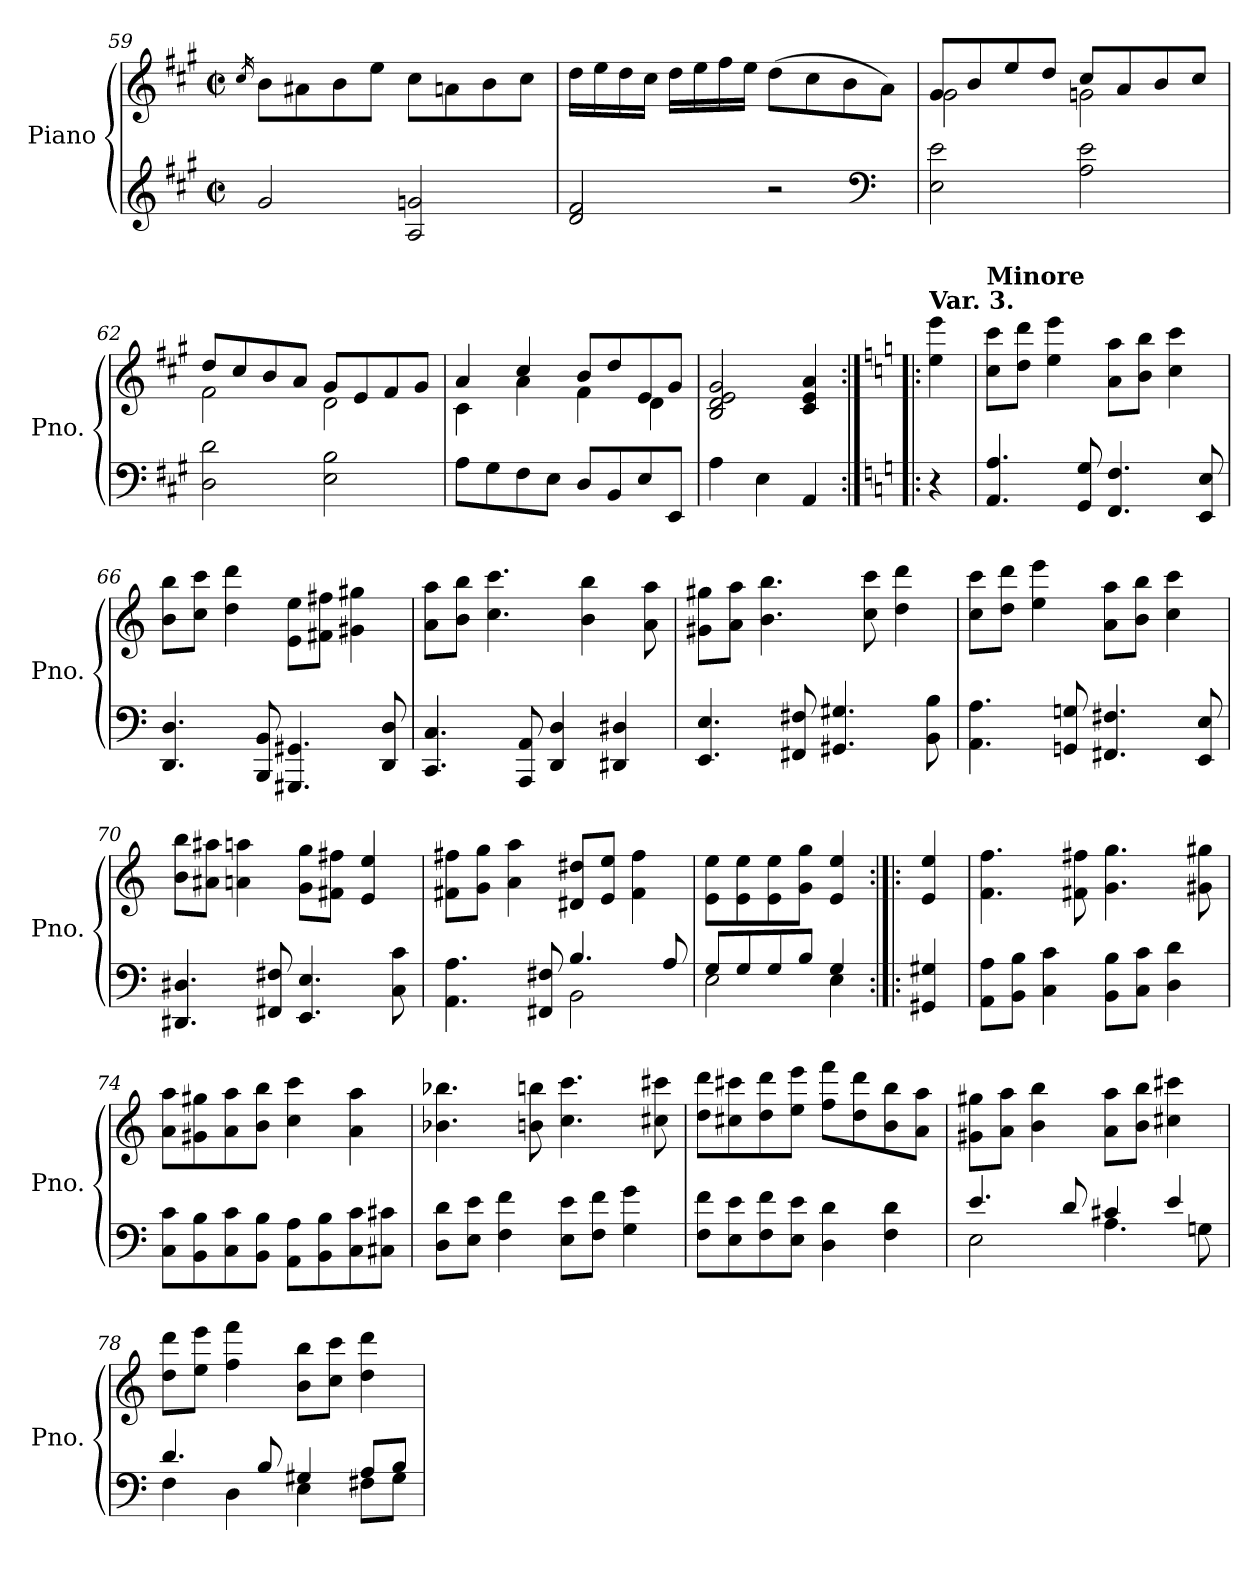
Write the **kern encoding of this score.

**kern	**kern
*part1	*part1
*staff2	*staff1
*I"Piano	*
*I'Pno.	*
!!LO:LB:g=z
*clefG2	*clefG2
*k[f#c#g#]	*k[f#c#g#]
*A:	*A:
*M2/2	*M2/2
*met(c|)	*met(c|)
=59	=59
.	16qcc#/
2g#/	8b\L
.	8a#X\
.	8b\
.	8ee\J
2A/ 2gn/	8cc#\L
.	8an\
.	8b\
.	8cc#\J
=60	=60
2d/ 2f#/	16dd\LL
.	16ee\
.	16dd\
.	16cc#\JJ
.	16dd\LL
.	16ee\
.	16ff#\
.	16ee\JJ
2r	(8dd\L
.	8cc#\
.	8b\
*clefF4	*
.	8a\J)
=61	=61
*	*^
2E\ 2e\	8g#/L	2g#\
.	8b/	.
.	8ee/	.
.	8dd/J	.
2A\ 2e\	8cc#/L	2gn\
.	8a/	.
.	8b/	.
.	8cc#/J	.
=62	=62	=62
2D\ 2d\	8dd/L	2f#\
.	8cc#/	.
.	8b/	.
.	8a/J	.
2E\ 2B\	8g#/L	2d\
.	8e/	.
.	8f#/	.
.	8g#/J	.
!!LO:LB:g=z	!!
=63	=63	=63
8A\L	4a/	4c#\
8G#\	.	.
8F#\	4cc#/	4a\
8E\J	.	.
8D/L	8b/L	4f#\
8BB/	8dd/	.
8E/	8e/	4d\
8EE/J	8g#/J	.
*	*v	*v
=64	=64
4A\	2B/ 2d/ 2e/ 2g#/
4E\	.
4AA/	4c#/ 4e/ 4a/
=64X8:|!|:	=64X8:|!|:
*k[]	*k[]
*C:	*C:
!	!LO:TX:a:B:t=Var. 3.
4r	4ee\ 4eee\
=65	=65
!	!LO:TX:a:B:t=Minore
4.AA/ 4.A/	8cc\ 8ccc\L
.	8dd\ 8ddd\J
.	4ee\ 4eee\
8GG/ 8G/	.
4.FF/ 4.F/	8a\ 8aa\L
.	8b\ 8bb\J
.	4cc\ 4ccc\
8EE/ 8E/	.
=66	=66
4.DD/ 4.D/	8b\ 8bb\L
.	8cc\ 8ccc\J
.	4dd\ 4ddd\
8BBB/ 8BB/	.
4.GGG#X/ 4.GG#X/	8e\ 8ee\L
.	8f#X\ 8ff#X\J
.	4g#X\ 4gg#X\
8DD/ 8D/	.
!!LO:LB:g=z
=67	=67
4.CC/ 4.C/	8a\ 8aa\L
.	8b\ 8bb\J
.	4.cc\ 4.ccc\
8AAA/ 8AA/	.
4DD/ 4D/	.
.	4b\ 4bb\
4DD#X/ 4D#X/	.
.	8a\ 8aa\
=68	=68
4.EE/ 4.E/	8g#X\ 8gg#X\L
.	8a\ 8aa\J
.	4.b\ 4.bb\
8FF#X/ 8F#X/	.
4.GG#X/ 4.G#X/	.
.	8cc\ 8ccc\
.	4dd\ 4ddd\
8BB\ 8B\	.
=69	=69
4.AA\ 4.A\	8cc\ 8ccc\L
.	8dd\ 8ddd\J
.	4ee\ 4eee\
8GGn/ 8Gn/	.
4.FF#X/ 4.F#X/	8a\ 8aa\L
.	8b\ 8bb\J
.	4cc\ 4ccc\
8EE/ 8E/	.
=70	=70
4.DD#X/ 4.D#X/	8b\ 8bb\L
.	8a#X\ 8aa#X\J
.	4an\ 4aan\
8FF#X/ 8F#X/	.
4.EE/ 4.E/	8g\ 8gg\L
.	8f#X\ 8ff#X\J
.	4e/ 4ee/
8C\ 8c\	.
=71	=71
*^	*
4.AA\ 4.A\	2ryy	8f#X\ 8ff#X\L
.	.	8g\ 8gg\J
.	.	4a\ 4aa\
8FF#X/ 8F#X/	.	.
4.B/	2BB\	8d#X/ 8dd#X/L
.	.	8e/ 8ee/J
.	.	4f#\ 4ff#\
8A/	.	.
!!LO:LB:g=z
=72	=72	=72
8G/L	2E\	8e\ 8ee\L
8G/	.	8e\ 8ee\
8G/	.	8e\ 8ee\
8B/J	.	8g\ 8gg\J
4G/	4E\	4e/ 4ee/
*v	*v	*
=72X9:|!|:	=72X9:|!|:
4GG#X/ 4G#X/	4e/ 4ee/
=73	=73
8AA\ 8A\L	4.f\ 4.ff\
8BB\ 8B\J	.
4C\ 4c\	.
.	8f#X\ 8ff#X\
8BB\ 8B\L	4.g\ 4.gg\
8C\ 8c\J	.
4D\ 4d\	.
.	8g#X\ 8gg#X\
=74	=74
8C\ 8c\L	8a\ 8aa\L
8BB\ 8B\	8g#X\ 8gg#X\
8C\ 8c\	8a\ 8aa\
8BB\ 8B\J	8b\ 8bb\J
8AA\ 8A\L	4cc\ 4ccc\
8BB\ 8B\	.
8C\ 8c\	4a\ 4aa\
8C#X\ 8c#X\J	.
=75	=75
8D\ 8d\L	4.b-X\ 4.bb-X\
8E\ 8e\J	.
4F\ 4f\	.
.	8bn\ 8bbn\
8E\ 8e\L	4.cc\ 4.ccc\
8F\ 8f\J	.
4G\ 4g\	.
.	8cc#X\ 8ccc#X\
!!LO:LB:g=z
=76	=76
8F\ 8f\L	8dd\ 8ddd\L
8E\ 8e\	8cc#X\ 8ccc#X\
8F\ 8f\	8dd\ 8ddd\
8E\ 8e\J	8ee\ 8eee\J
4D\ 4d\	8ff\ 8fff\L
.	8dd\ 8ddd\
4F\ 4d\	8b\ 8bb\
.	8a\ 8aa\J
=77	=77
*^	*
4.e/	2E\	8g#X\ 8gg#X\L
.	.	8a\ 8aa\J
.	.	4b\ 4bb\
8d/	.	.
4c#X/	4.A\	8a\ 8aa\L
.	.	8b\ 8bb\J
4e/	.	4cc#X\ 4ccc#X\
.	8Gn\	.
=78	=78	=78
4.d/	4F\	8dd\ 8ddd\L
.	.	8ee\ 8eee\J
.	4D\	4ff\ 4fff\
8B/	.	.
4G#X/	4E\	8b\ 8bb\L
.	.	8cc\ 8ccc\J
8A/L	8F#X\L	4dd\ 4ddd\
8B/J	8G#\J	.
*v	*v	*
=	=
*-	*-
